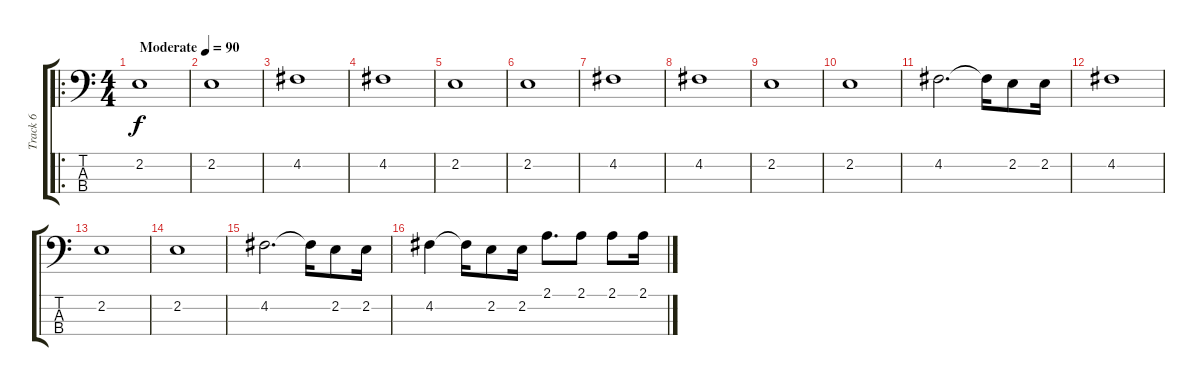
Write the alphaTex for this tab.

\track ("Track 6" "Track 6") {instrument electricbassfinger}
\staff {score tabs}
\tuning (G2 D2 A1 E1) {hide}
\ro
\ts (4 4)
\tempo (90 "Moderate")
\clef f4
\ks c
2.2.1{dy f instrument electricbassfinger} |
2.2.1 |
4.2.1 |
4.2.1 |
2.2.1 |
2.2.1 |
4.2.1 |
4.2.1 |
2.2.1 |
2.2.1 |
4.2.2{d} 4.2{t}.16 2.2.8 2.2.16 |
4.2.1 |
2.2.1 |
2.2.1 |
4.2.2{d} 4.2{t}.16 2.2.8 2.2.16 |
4.2.4 4.2{t}.16 2.2.8 2.2.16 2.1.8{d} 2.1.8 2.1.8 2.1.16
